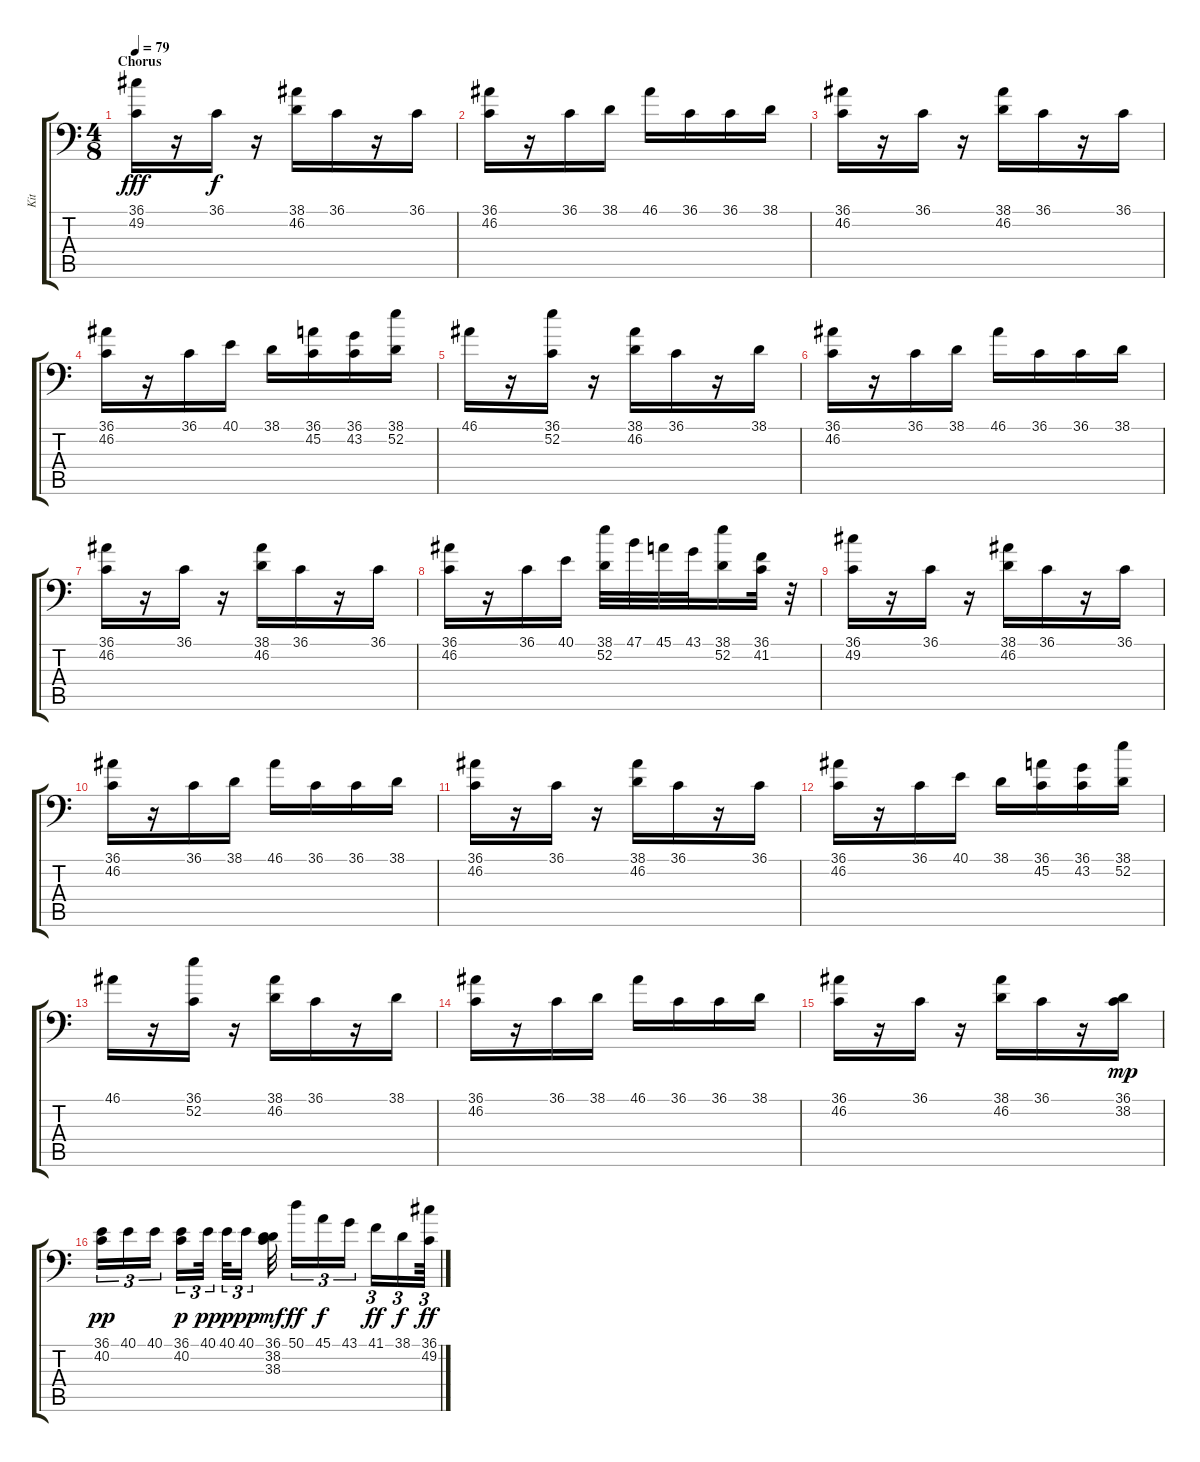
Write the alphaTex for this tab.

\track ("Kit" "Kit") {instrument acousticgrandpiano}
\staff {score tabs}
\tuning (C-1 C-1 C-1 C-1 C-1 C-1) {hide}
\ts (4 8)
\section ("" "Chorus")
\tempo 79
\clef f4
\ks c
(36.1 49.2).16{dy fff} r.16 36.1.16{dy f} r.16 (38.1 46.2).16 36.1.16 r.16 36.1.16 |
(36.1 46.2).16 r.16 36.1.16 38.1.16 46.1.16 36.1.16 36.1.16 38.1.16 |
(36.1 46.2).16 r.16 36.1.16 r.16 (38.1 46.2).16 36.1.16 r.16 36.1.16 |
(36.1 46.2).16 r.16 36.1.16 40.1.16 38.1.16 (36.1 45.2).16 (36.1 43.2).16 (38.1 52.2).16 |
46.1.16 r.16 (36.1 52.2).16 r.16 (38.1 46.2).16 36.1.16 r.16 38.1.16 |
(36.1 46.2).16 r.16 36.1.16 38.1.16 46.1.16 36.1.16 36.1.16 38.1.16 |
(36.1 46.2).16 r.16 36.1.16 r.16 (38.1 46.2).16 36.1.16 r.16 36.1.16 |
(36.1 46.2).16 r.16 36.1.16 40.1.16 (38.1 52.2).32 47.1.32 45.1.32 43.1.32 (38.1 52.2).16 (36.1 41.2).32 r.32 |
(36.1 49.2).16 r.16 36.1.16 r.16 (38.1 46.2).16 36.1.16 r.16 36.1.16 |
(36.1 46.2).16 r.16 36.1.16 38.1.16 46.1.16 36.1.16 36.1.16 38.1.16 |
(36.1 46.2).16 r.16 36.1.16 r.16 (38.1 46.2).16 36.1.16 r.16 36.1.16 |
(36.1 46.2).16 r.16 36.1.16 40.1.16 38.1.16 (36.1 45.2).16 (36.1 43.2).16 (38.1 52.2).16 |
46.1.16 r.16 (36.1 52.2).16 r.16 (38.1 46.2).16 36.1.16 r.16 38.1.16 |
(36.1 46.2).16 r.16 36.1.16 38.1.16 46.1.16 36.1.16 36.1.16 38.1.16 |
(36.1 46.2).16 r.16 36.1.16 r.16 (38.1 46.2).16 36.1.16 r.16 (36.1 38.2).16{dy mp} |
(36.1 40.2).16{tu (3 2) dy pp} 40.1.16{tu (3 2)} 40.1.16{tu (3 2)} (36.1 40.2).16{tu (3 2) dy p} 40.1.32{tu (3 2) dy pp} 40.1.32{tu (3 2) dy p} 40.1.16{tu (3 2) dy pp} (36.1 38.2 38.3).32{dy mf} 50.1.16{tu (3 2) dy ff} 45.1.16{tu (3 2) dy f} 43.1.16{tu (3 2)} 41.1.16{tu (3 2) dy ff} 38.1.16{tu (3 2) dy f} (36.1 49.2).64{tu (3 2) dy ff}
